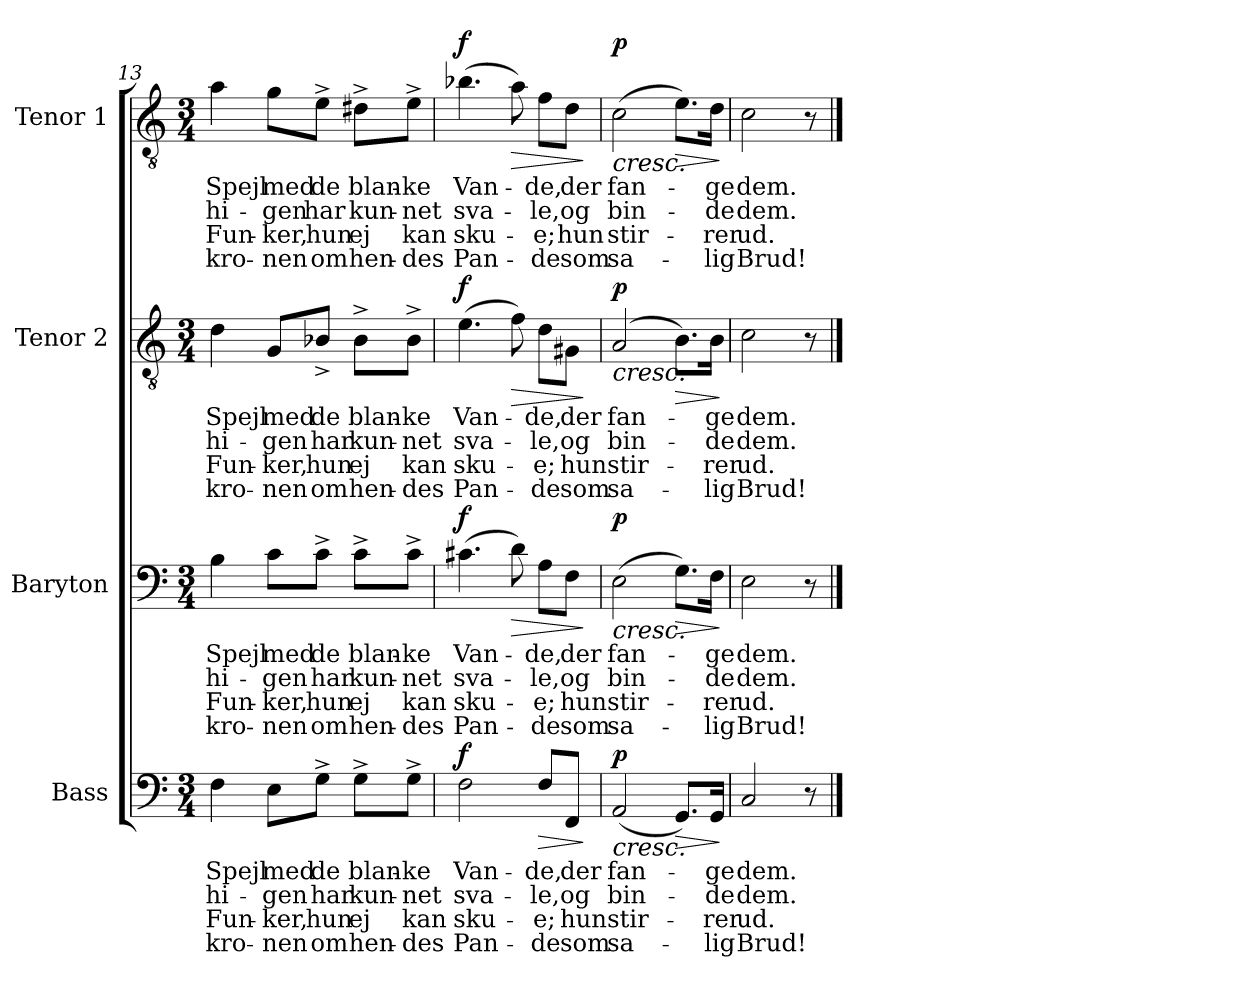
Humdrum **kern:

**kern	**text	**text	**text	**text	**dynam	**kern	**text	**text	**text	**text	**dynam	**kern	**text	**text	**text	**text	**dynam	**kern	**text	**text	**text	**text	**dynam
*part4	*part4	*part4	*part4	*part4	*part4	*part3	*part3	*part3	*part3	*part3	*part3	*part2	*part2	*part2	*part2	*part2	*part2	*part1	*part1	*part1	*part1	*part1	*part1
*staff4	*staff4	*staff4	*staff4	*staff4	*staff4	*staff3	*staff3	*staff3	*staff3	*staff3	*staff3	*staff2	*staff2	*staff2	*staff2	*staff2	*staff2	*staff1	*staff1	*staff1	*staff1	*staff1	*staff1
*I"Bass	*	*	*	*	*	*I"Baryton	*	*	*	*	*	*I"Tenor 2	*	*	*	*	*	*I"Tenor 1	*	*	*	*	*
*clefF4	*	*	*	*	*	*clefF4	*	*	*	*	*	*clefGv2	*	*	*	*	*	*clefGv2	*	*	*	*	*
*k[]	*	*	*	*	*	*k[]	*	*	*	*	*	*k[]	*	*	*	*	*	*k[]	*	*	*	*	*
*M3/4	*	*	*	*	*	*M3/4	*	*	*	*	*	*M3/4	*	*	*	*	*	*M3/4	*	*	*	*	*
=13	=13	=13	=13	=13	=13	=13	=13	=13	=13	=13	=13	=13	=13	=13	=13	=13	=13	=13	=13	=13	=13	=13	=13
!	!LO:LY:b	!LO:LY:b	!LO:LY:b	!LO:LY:b	!	!	!LO:LY:b	!LO:LY:b	!LO:LY:b	!LO:LY:b	!	!	!LO:LY:b	!LO:LY:b	!LO:LY:b	!LO:LY:b	!	!	!LO:LY:b	!LO:LY:b	!LO:LY:b	!LO:LY:b	!
4F\	Spejl	hi-	Fun-	-kro-	.	4B\	Spejl	hi-	Fun-	-kro-	.	4d\	Spejl	hi-	Fun-	-kro-	.	4a\	Spejl	hi-	Fun-	-kro-	.
!	!LO:LY:b	!LO:LY:b	!LO:LY:b	!LO:LY:b	!	!	!LO:LY:b	!LO:LY:b	!LO:LY:b	!LO:LY:b	!	!	!LO:LY:b	!LO:LY:b	!LO:LY:b	!LO:LY:b	!	!	!LO:LY:b	!LO:LY:b	!LO:LY:b	!LO:LY:b	!
8E\L	med	-gen	-ker,	-nen	.	8c\L	med	-gen	-ker,	-nen	.	8G/L	med	-gen	-ker,	-nen	.	8g\L	med	-gen	-ker,	-nen	.
!	!LO:LY:b	!LO:LY:b	!LO:LY:b	!LO:LY:b	!	!	!LO:LY:b	!LO:LY:b	!LO:LY:b	!LO:LY:b	!	!	!LO:LY:b	!LO:LY:b	!LO:LY:b	!LO:LY:b	!	!	!LO:LY:b	!LO:LY:b	!LO:LY:b	!LO:LY:b	!
8G^\J	de	har	hun	om	.	8c^\J	de	har	hun	om	.	8B-X^/J	de	har	hun	om	.	8e^\J	de	har	hun	om	.
!	!LO:LY:b	!LO:LY:b	!LO:LY:b	!LO:LY:b	!	!	!LO:LY:b	!LO:LY:b	!LO:LY:b	!LO:LY:b	!	!	!LO:LY:b	!LO:LY:b	!LO:LY:b	!LO:LY:b	!	!	!LO:LY:b	!LO:LY:b	!LO:LY:b	!LO:LY:b	!
8G^\L	blan-	kun-	ej	hen-	.	8c^\L	blan-	kun-	ej	hen-	.	8B-^\L	blan-	kun-	ej	hen-	.	8d#X^\L	blan-	kun-	ej	hen-	.
!	!LO:LY:b	!LO:LY:b	!LO:LY:b	!LO:LY:b	!	!	!LO:LY:b	!LO:LY:b	!LO:LY:b	!LO:LY:b	!	!	!LO:LY:b	!LO:LY:b	!LO:LY:b	!LO:LY:b	!	!	!LO:LY:b	!LO:LY:b	!LO:LY:b	!LO:LY:b	!
8G^\J	-ke	-net	kan	-des	.	8c^\J	-ke	-net	kan	-des	.	8B-^\J	-ke	-net	kan	-des	.	8e^\J	-ke	-net	kan	-des	.
=14	=14	=14	=14	=14	=14	=14	=14	=14	=14	=14	=14	=14	=14	=14	=14	=14	=14	=14	=14	=14	=14	=14	=14
!	!LO:LY:b	!LO:LY:b	!LO:LY:b	!LO:LY:b	!LO:DY:a	!	!LO:LY:b	!LO:LY:b	!LO:LY:b	!LO:LY:b	!LO:DY:a	!	!LO:LY:b	!LO:LY:b	!LO:LY:b	!LO:LY:b	!LO:DY:a	!	!LO:LY:b	!LO:LY:b	!LO:LY:b	!LO:LY:b	!LO:DY:a
2F\	Van-	sva-	sku-	Pan-	f	(>4.c#X\	Van-	sva-	sku-	Pan-	f	(>4.e\	Van-	sva-	sku-	Pan-	f	(>4.b-X\	Van-	sva-	sku-	Pan-	f
!	!	!	!	!	!	!	!	!	!	!	!LO:HP:b	!	!	!	!	!	!LO:HP:b	!	!	!	!	!	!LO:HP:b
.	.	.	.	.	.	8d\)	.	.	.	.	>	8f\)	.	.	.	.	>	8a\)	.	.	.	.	>
!	!LO:LY:b	!LO:LY:b	!LO:LY:b	!LO:LY:b	!LO:HP:b	!	!LO:LY:b	!LO:LY:b	!LO:LY:b	!LO:LY:b	!	!	!LO:LY:b	!LO:LY:b	!LO:LY:b	!LO:LY:b	!	!	!LO:LY:b	!LO:LY:b	!LO:LY:b	!LO:LY:b	!
8F/L	-de,	-le,	-e;	-de	>	8A\L	-de,	-le,	-e;	-de	.	8d\L	-de,	-le,	-e;	-de	.	8f\L	-de,	-le,	-e;	-de	.
!	!LO:LY:b	!LO:LY:b	!LO:LY:b	!LO:LY:b	!	!	!LO:LY:b	!LO:LY:b	!LO:LY:b	!LO:LY:b	!	!	!LO:LY:b	!LO:LY:b	!LO:LY:b	!LO:LY:b	!	!	!LO:LY:b	!LO:LY:b	!LO:LY:b	!LO:LY:b	!
8FF/J	der	og	hun	som	.	8F\J	der	og	hun	som	.	8G#X\J	der	og	hun	som	.	8d\J	der	og	hun	som	.
.	.	.	.	.	]	.	.	.	.	.	]	.	.	.	.	.	]	.	.	.	.	.	]
=15	=15	=15	=15	=15	=15	=15	=15	=15	=15	=15	=15	=15	=15	=15	=15	=15	=15	=15	=15	=15	=15	=15	=15
!	!LO:LY:b	!LO:LY:b	!LO:LY:b	!LO:LY:b	!LO:HP:b	!	!LO:LY:b	!LO:LY:b	!LO:LY:b	!LO:LY:b	!LO:HP:b	!	!LO:LY:b	!LO:LY:b	!LO:LY:b	!LO:LY:b	!LO:HP:b	!	!LO:LY:b	!LO:LY:b	!LO:LY:b	!LO:LY:b	!LO:HP:b
!	!	!	!	!	!LO:DY:n=1:a	!	!	!	!	!	!LO:DY:n=1:a	!	!	!	!	!	!LO:DY:n=1:a	!	!	!	!	!	!LO:DY:n=1:a
(<2AA/	fan-	bin-	stir-	sa-	< p	(>2E\	fan-	bin-	stir-	sa-	< p	(>2A/	fan-	bin-	stir-	sa-	< p	(>2c\	fan-	bin-	stir-	sa-	< p
!	!	!	!	!	!LO:HP:b	!	!	!	!	!	!LO:HP:b	!	!	!	!	!	!LO:HP:b	!	!	!	!	!	!LO:HP:b
8.GG/L)	.	.	.	.	>	8.G\L)	.	.	.	.	>	8.B\L)	.	.	.	.	>	8.e\L)	.	.	.	.	>
!	!LO:LY:b	!LO:LY:b	!LO:LY:b	!LO:LY:b	!	!	!LO:LY:b	!LO:LY:b	!LO:LY:b	!LO:LY:b	!	!	!LO:LY:b	!LO:LY:b	!LO:LY:b	!LO:LY:b	!	!	!LO:LY:b	!LO:LY:b	!LO:LY:b	!LO:LY:b	!
16GG/Jk	-ge	-de	-rer	-lig	.	16F\Jk	-ge	-de	-rer	-lig	.	16B\Jk	-ge	-de	-rer	-lig	.	16d\Jk	-ge	-de	-rer	-lig	.
.	.	.	.	.	[ ]	.	.	.	.	.	[ ]	.	.	.	.	.	[ ]	.	.	.	.	.	[ ]
=16	=16	=16	=16	=16	=16	=16	=16	=16	=16	=16	=16	=16	=16	=16	=16	=16	=16	=16	=16	=16	=16	=16	=16
!	!LO:LY:b	!LO:LY:b	!LO:LY:b	!LO:LY:b	!	!	!LO:LY:b	!LO:LY:b	!LO:LY:b	!LO:LY:b	!	!	!LO:LY:b	!LO:LY:b	!LO:LY:b	!LO:LY:b	!	!	!LO:LY:b	!LO:LY:b	!LO:LY:b	!LO:LY:b	!
2C/	dem.	dem.	ud.	Brud!	.	2E\	dem.	dem.	ud.	Brud!	.	2c\	dem.	dem.	ud.	Brud!	.	2c\	dem.	dem.	ud.	Brud!	.
8r	.	.	.	.	.	8r	.	.	.	.	.	8r	.	.	.	.	.	8r	.	.	.	.	.
==	==	==	==	==	==	==	==	==	==	==	==	==	==	==	==	==	==	==	==	==	==	==	==
*-	*-	*-	*-	*-	*-	*-	*-	*-	*-	*-	*-	*-	*-	*-	*-	*-	*-	*-	*-	*-	*-	*-	*-
